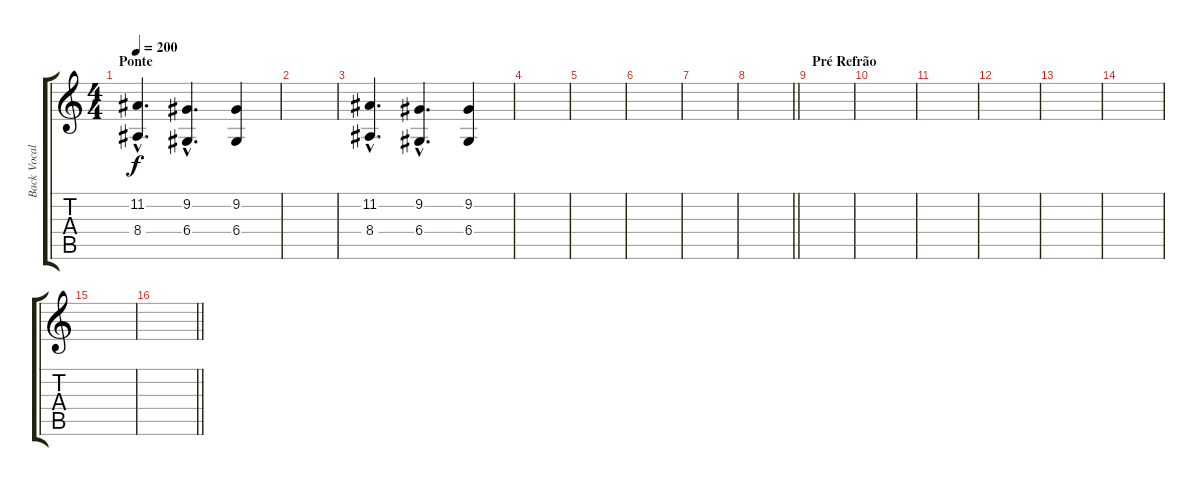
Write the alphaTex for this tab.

\track ("Back Vocal" "Back Vocal") {instrument cello}
\staff {score tabs}
\tuning (E4 B3 G3 D3 A2 E2) {hide}
\ts (4 4)
\section ("" "Ponte")
\tempo 200
\clef g2
\ks c
(11.2{hac} 8.4{hac}).4{d dy f} (9.2{hac} 6.4{hac}).4{d} (9.2 6.4).4 |
|
(11.2{hac} 8.4{hac}).4{d} (9.2{hac} 6.4{hac}).4{d} (9.2 6.4).4 |
|
|
|
|
\barLineRight lightlight
|
\section ("" "Pré Refrão")
|
|
|
|
|
|
|
\barLineRight lightlight
